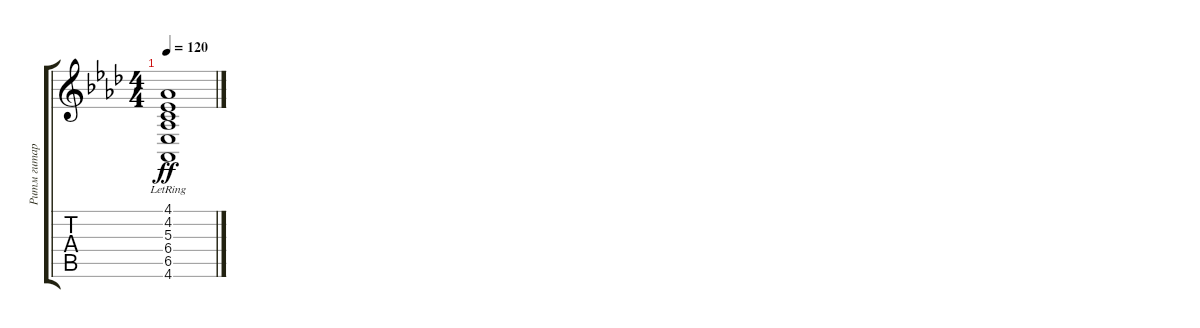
\track ("Ритм гитара" "Ритм гитар") {instrument brightacousticpiano}
\staff {score tabs}
\tuning (E4 B3 G3 D3 A2 E2) {hide}
\ts (4 4)
\tempo 120
\clef g2
\ks ab
(4.1{lr} 4.2{lr} 5.3{lr} 6.4{lr} 6.5{lr} 4.6{lr}).1{dy ff}
